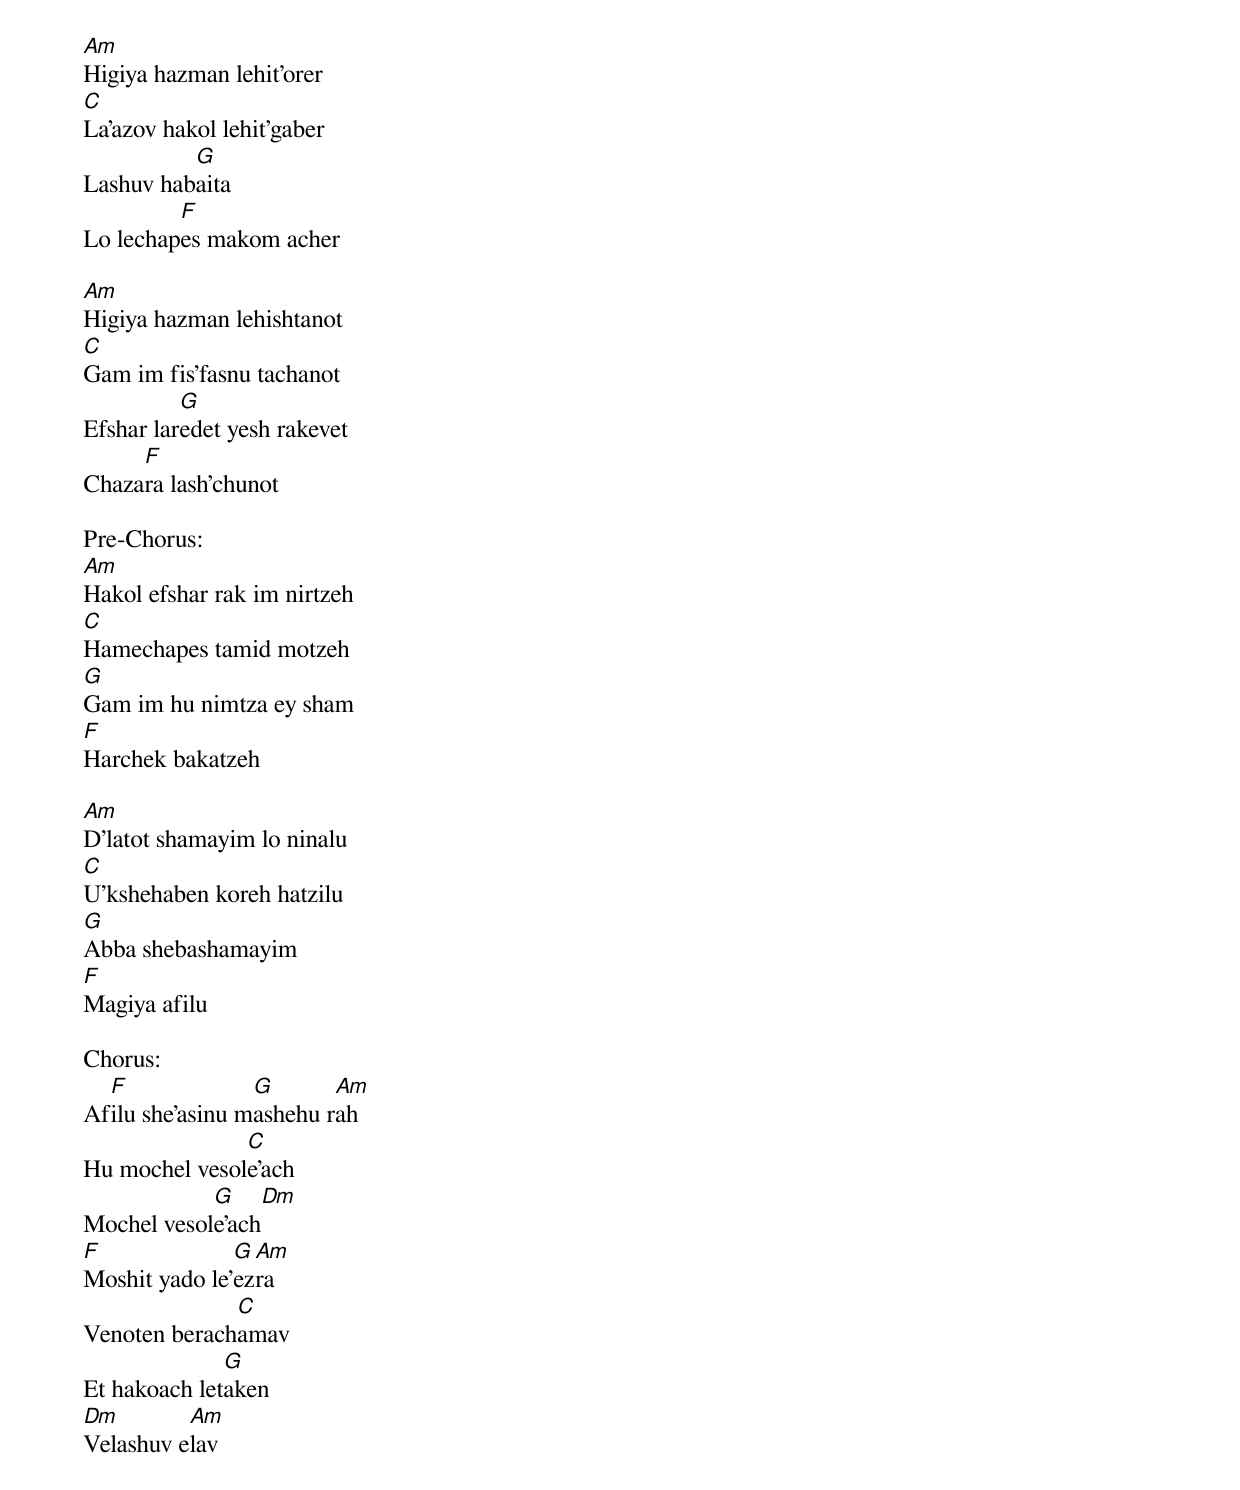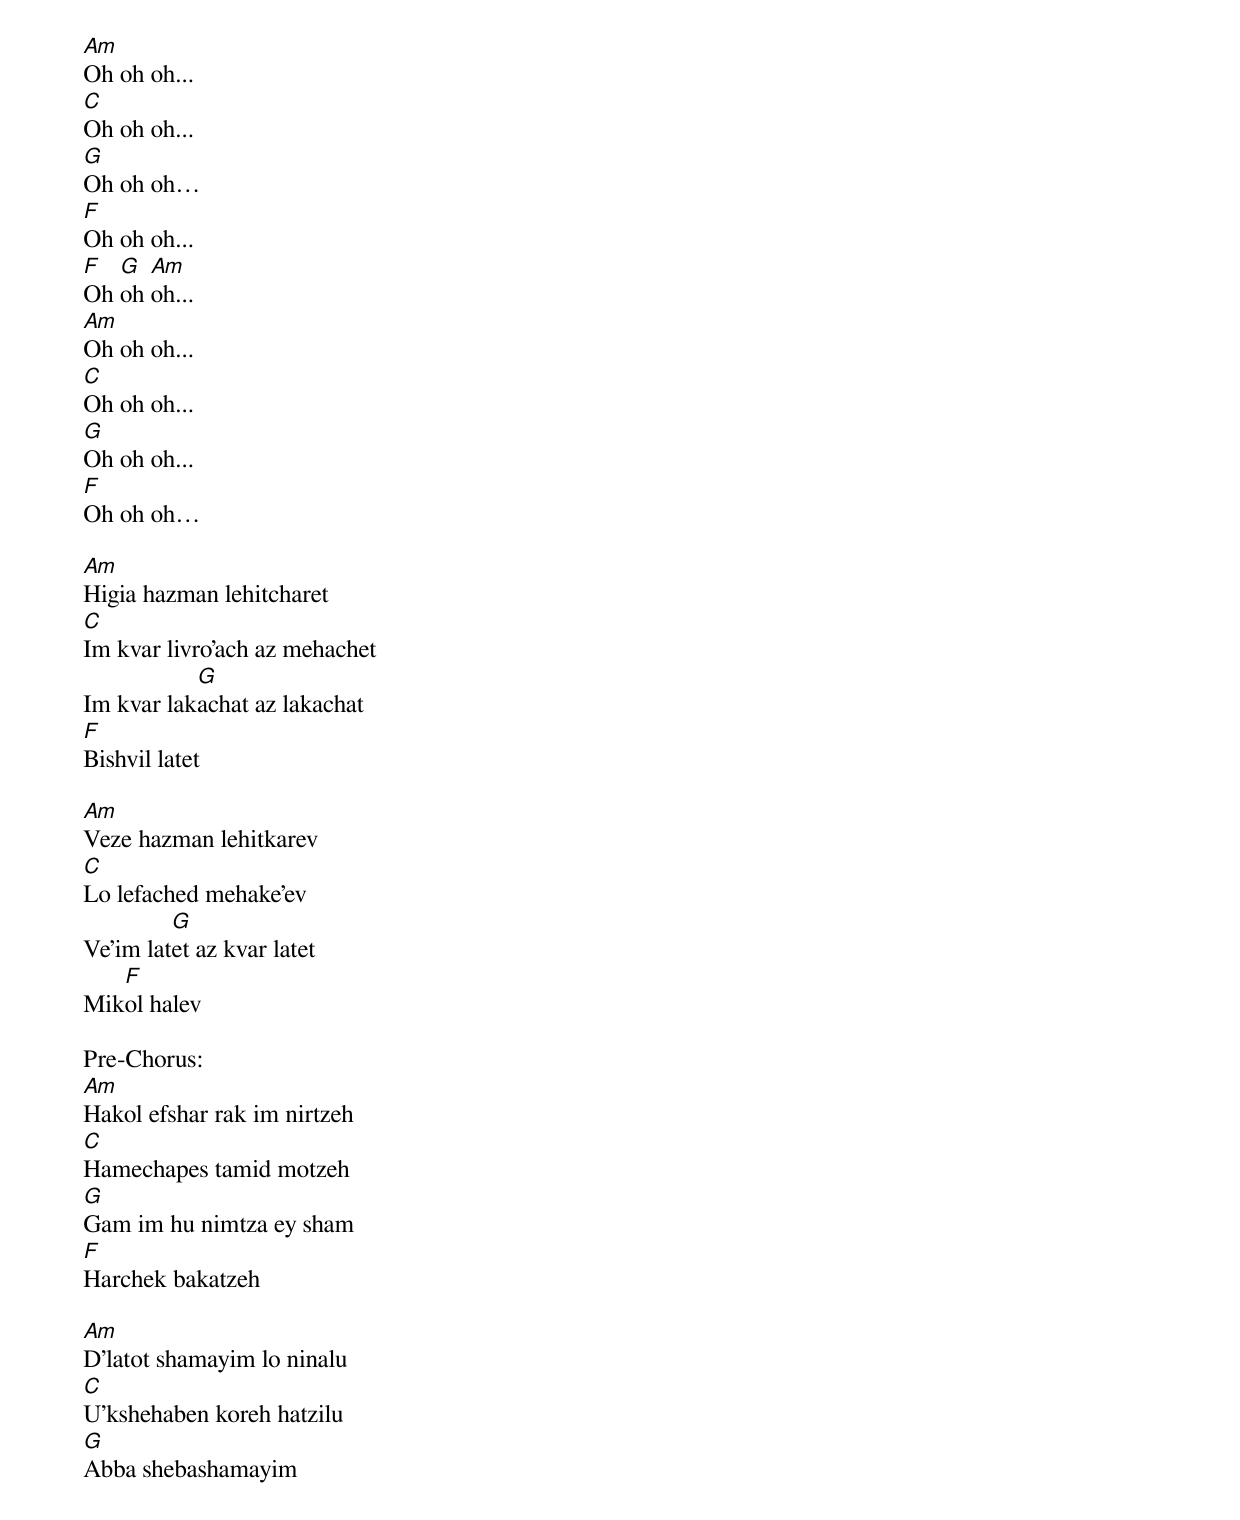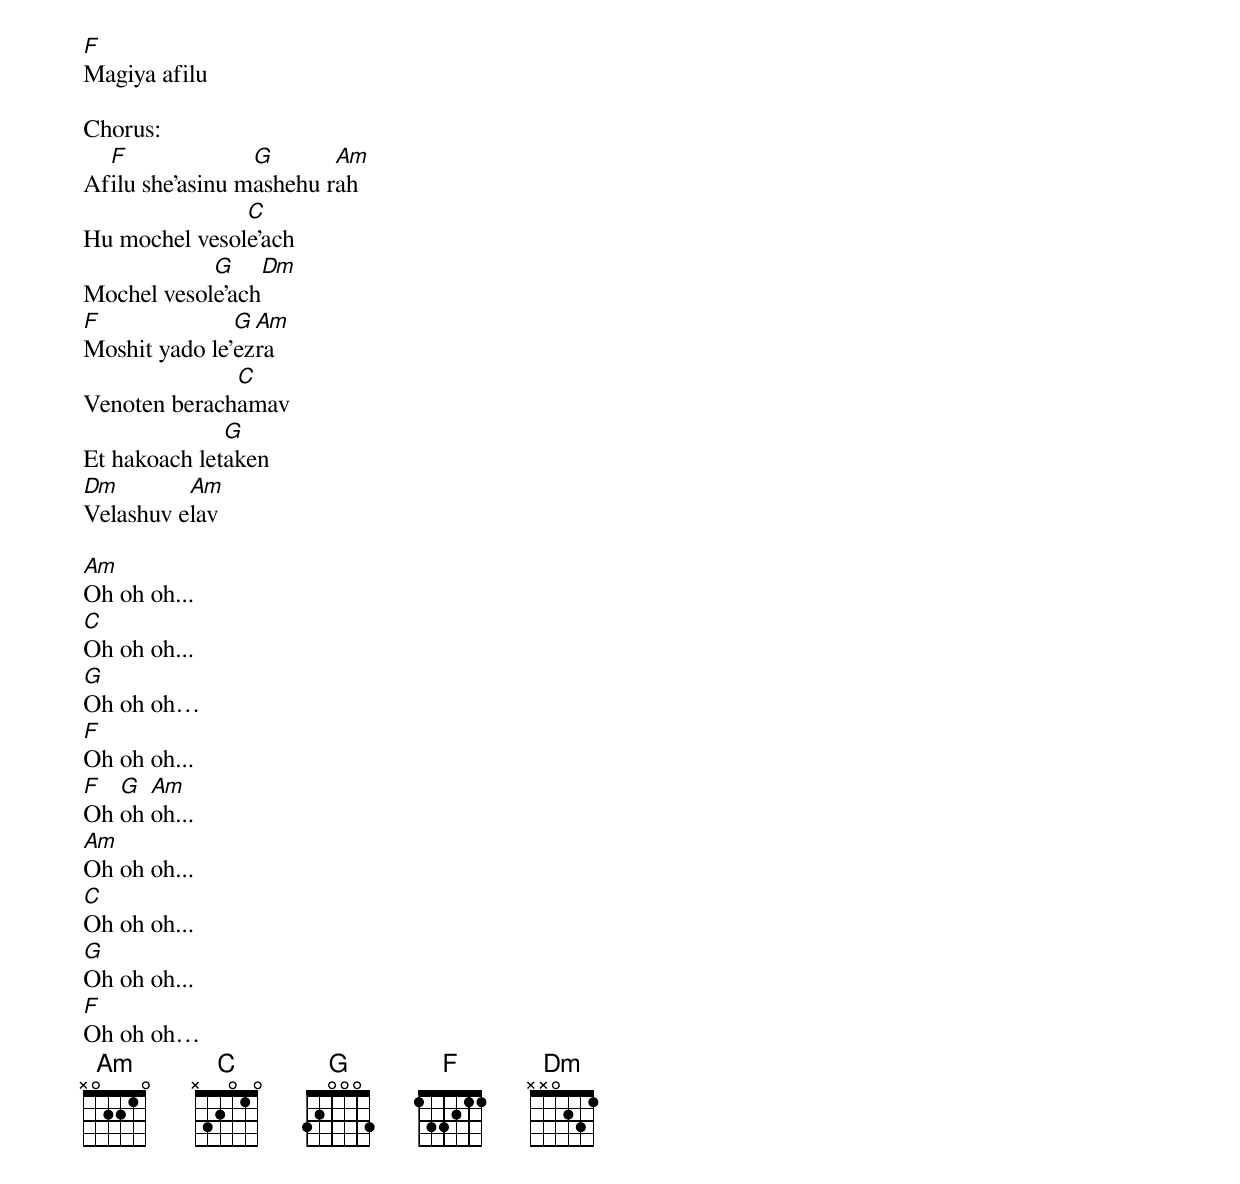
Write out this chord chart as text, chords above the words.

Am
Higiya hazman lehit’orer
C
La'azov hakol lehit’gaber
          G
Lashuv habaita
         F
Lo lechapes makom acher

Am
Higiya hazman lehishtanot
C
Gam im fis’fasnu tachanot
          G
Efshar laredet yesh rakevet
     F
Chazara lash'chunot

Pre-Chorus:
Am
Hakol efshar rak im nirtzeh
C
Hamechapes tamid motzeh
G
Gam im hu nimtza ey sham
F
Harchek bakatzeh

Am
D’latot shamayim lo ninalu
C
U'kshehaben koreh hatzilu
G
Abba shebashamayim
F
Magiya afilu

Chorus:
  F              G       Am
Afilu she'asinu mashehu rah
               C
Hu mochel vesole'ach
            G      Dm
Mochel vesole'ach
F              G Am
Moshit yado le'ezra
              C
Venoten berachamav
              G
Et hakoach letaken
Dm        Am
Velashuv elav

Am
Oh oh oh...
C
Oh oh oh...
G
Oh oh oh…
F
Oh oh oh...
F  G  Am
Oh oh oh...
Am
Oh oh oh...
C
Oh oh oh...
G
Oh oh oh...
F
Oh oh oh…

Am
Higia hazman lehitcharet
C
Im kvar livro’ach az mehachet
           G
Im kvar lakachat az lakachat
F
Bishvil latet

Am
Veze hazman lehitkarev
C
Lo lefached mehake'ev
         G
Ve’im latet az kvar latet
   F
Mikol halev

Pre-Chorus:
Am
Hakol efshar rak im nirtzeh
C
Hamechapes tamid motzeh
G
Gam im hu nimtza ey sham
F
Harchek bakatzeh

Am
D’latot shamayim lo ninalu
C
U'kshehaben koreh hatzilu
G
Abba shebashamayim
F
Magiya afilu

Chorus:
  F              G       Am
Afilu she'asinu mashehu rah
               C
Hu mochel vesole'ach
            G      Dm
Mochel vesole'ach
F              G Am
Moshit yado le'ezra
              C
Venoten berachamav
              G
Et hakoach letaken
Dm        Am
Velashuv elav

Am
Oh oh oh...
C
Oh oh oh...
G
Oh oh oh…
F
Oh oh oh...
F  G  Am
Oh oh oh...
Am
Oh oh oh...
C
Oh oh oh...
G
Oh oh oh...
F
Oh oh oh…
